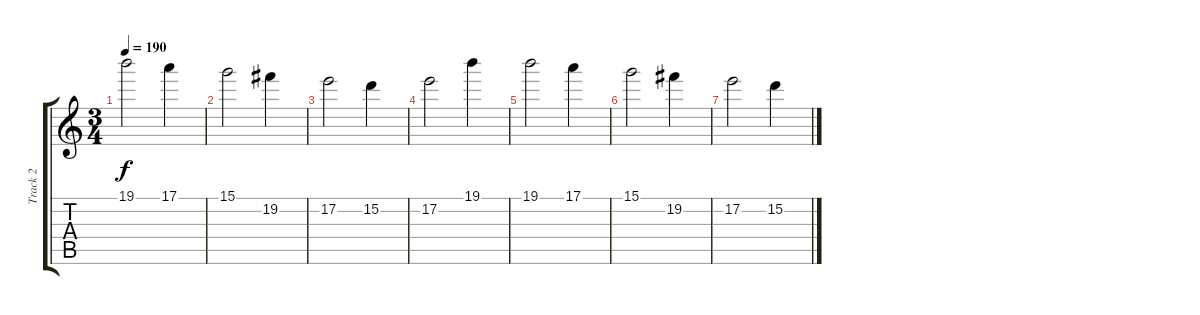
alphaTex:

\track ("Track 2" "Track 2") {instrument distortionguitar}
\staff {score tabs}
\tuning (E4 B3 G3 D3 A2 E2) {hide}
\ts (3 4)
\tempo 190
\clef g2
\ks c
19.1.2{dy f} 17.1.4 |
15.1.2 19.2.4 |
17.2.2 15.2.4 |
17.2.2 19.1.4 |
19.1.2 17.1.4 |
15.1.2 19.2.4 |
17.2.2 15.2.4
